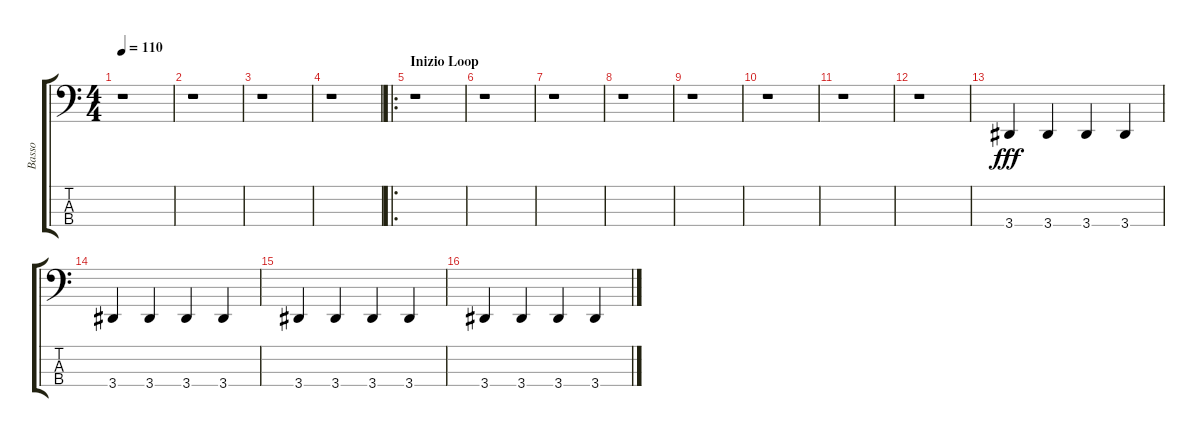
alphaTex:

\track ("Basso" "Basso") {instrument electricbassfinger}
\staff {score tabs}
\tuning (F2 C2 G1 C1) {hide}
\ts (4 4)
\tempo 110
\clef f4
\ks c
r.1{dy fff instrument electricbassfinger} |
r.1 |
r.1 |
r.1 |
\ro
\section ("" "Inizio Loop")
r.1 |
r.1 |
r.1 |
r.1 |
r.1 |
r.1 |
r.1 |
r.1 |
3.4.4 3.4.4 3.4.4 3.4.4 |
3.4.4 3.4.4 3.4.4 3.4.4 |
3.4.4 3.4.4 3.4.4 3.4.4 |
3.4.4 3.4.4 3.4.4 3.4.4
